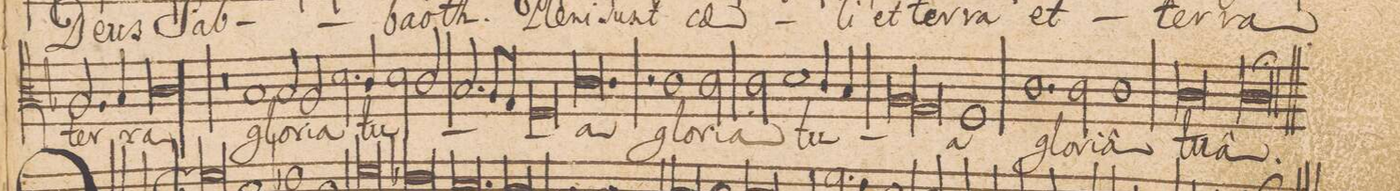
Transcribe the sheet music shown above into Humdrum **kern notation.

**kern	**text
*I"[ALTVS.]	*
*clefC3	*
*k[b-]	*
*met(C|)	*
*M2/1	*
2.A/	ter-
4B-/	.
=35-	=35-
00c\	-ra
=36-	=36-
=37-	=37-
0r	.
=38-	=38-
1B-/	glo-
2B-/	-ri-
2A/	-a
=39-	=39-
2.d\	tu-
4c/	.
2d\	.
2c/	.
=40-	=40-
2.B-/	.
8A/L	.
8G/J	.
0F/	.
=41-	=41-
0.c\	-a
=42-	=42-
=43-	=43-
2r	.
1c\	glo-
2c\	-ri-
=44-	=44-
2c\	-a
1d\	tu-
4c/	.
4B-/	.
=45-	=45-
*lig	*
1A/	.
1G/	.
*Xlig	*
=46-	=46-
1F/	-a
1.c\	glo-
=47-	=47-
2c\	-ri-
1c\	-â
=48-	=48-
0c\	tu-
=49-	=49-
00c\;	-â.
=50-	=50-
=51||-	=51||-
*M2/1	*
*met(C|)	*
*-	*-
